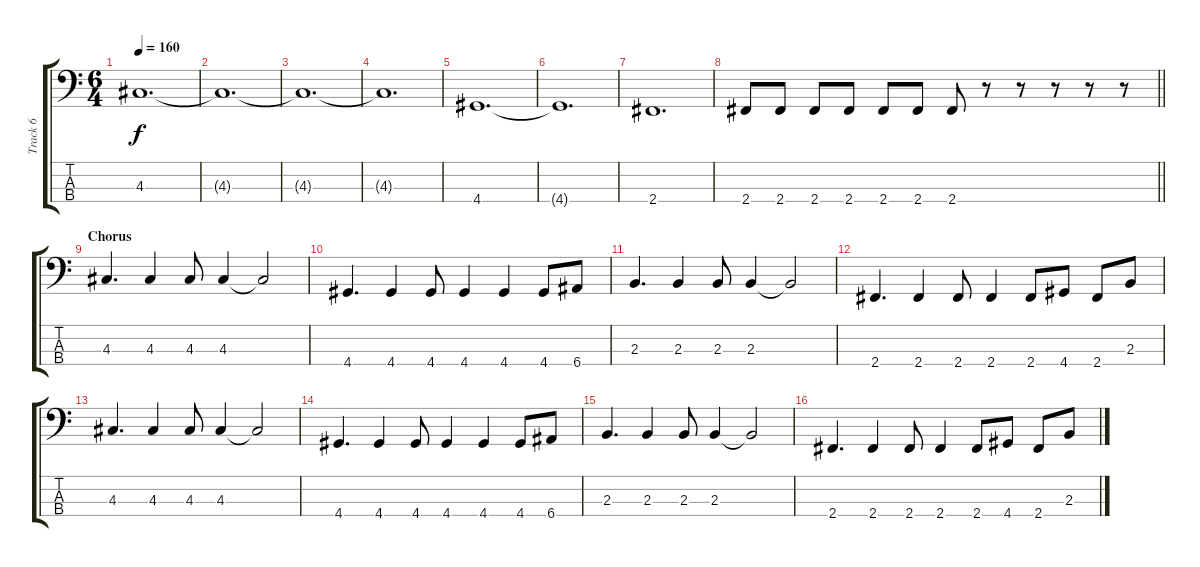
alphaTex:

\track ("Track 6" "Track 6") {instrument electricbassfinger}
\staff {score tabs}
\tuning (G2 D2 A1 E1) {hide}
\ts (6 4)
\tempo 160
\clef f4
\ks c
4.3.1{d dy f} |
4.3{t}.1{d} |
4.3{t}.1{d} |
4.3{t}.1{d} |
4.4.1{d} |
4.4{t}.1{d} |
2.4.1{d} |
\barLineRight lightlight
2.4.8 2.4.8 2.4.8 2.4.8 2.4.8 2.4.8 2.4.8 r.8 r.8 r.8 r.8 r.8 |
\section ("" "Chorus")
4.3.4{d} 4.3.4 4.3.8 4.3.4 4.3{t}.2 |
4.4.4{d} 4.4.4 4.4.8 4.4.4 4.4.4 4.4.8 6.4.8 |
2.3.4{d} 2.3.4 2.3.8 2.3.4 2.3{t}.2 |
2.4.4{d} 2.4.4 2.4.8 2.4.4 2.4.8 4.4.8 2.4.8 2.3.8 |
4.3.4{d} 4.3.4 4.3.8 4.3.4 4.3{t}.2 |
4.4.4{d} 4.4.4 4.4.8 4.4.4 4.4.4 4.4.8 6.4.8 |
2.3.4{d} 2.3.4 2.3.8 2.3.4 2.3{t}.2 |
2.4.4{d} 2.4.4 2.4.8 2.4.4 2.4.8 4.4.8 2.4.8 2.3.8
